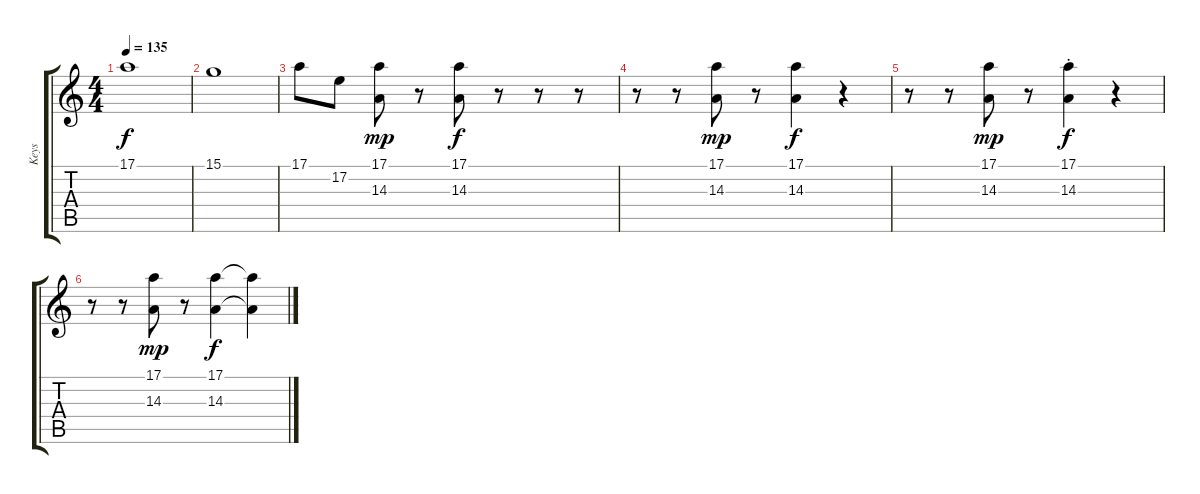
\track ("Keys" "Keys") {instrument stringensemble1}
\staff {score tabs}
\tuning (E4 B3 G3 D3 A2 E2) {hide}
\ts (4 4)
\tempo 135
\clef g2
\ks c
17.1.1{dy f} |
15.1.1 |
17.1.8 17.2.8 (17.1 14.3).8{dy mp} r.8 (17.1 14.3).8{dy f} r.8 r.8 r.8 |
r.8 r.8 (17.1 14.3).8{dy mp} r.8 (17.1 14.3).4{dy f} r.4 |
r.8 r.8 (17.1 14.3).8{dy mp} r.8 (17.1{st} 14.3{st}).4{dy f} r.4 |
r.8 r.8 (17.1 14.3).8{dy mp} r.8 (17.1 14.3).4{dy f} (17.1{t} 14.3{t}).4
